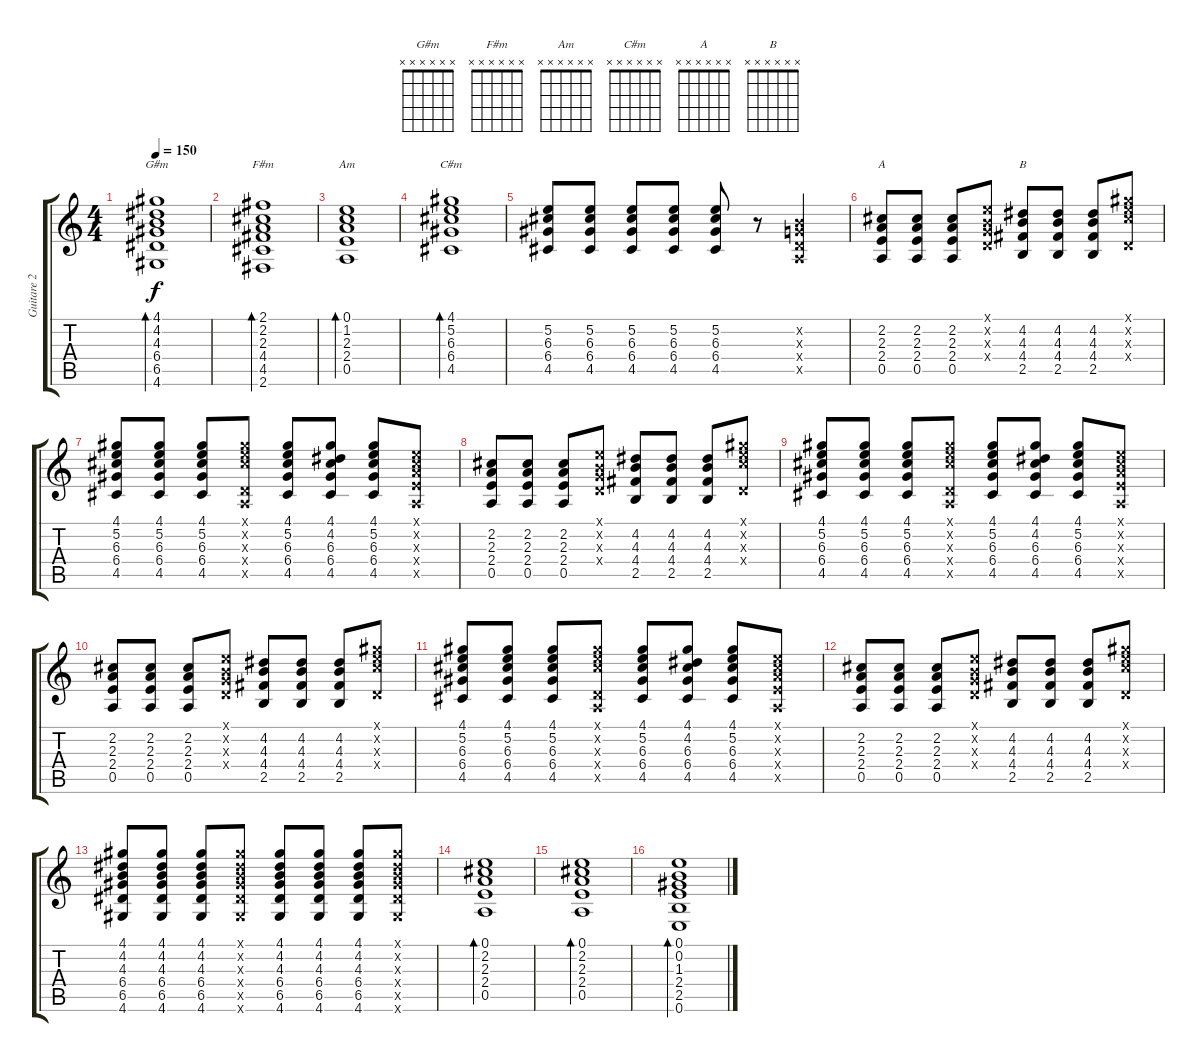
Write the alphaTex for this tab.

\track ("Guitare 2" "Guitare 2") {instrument electricguitarclean}
\staff {score tabs}
\tuning (E4 B3 G3 D3 A2 E2) {hide}
\chord ("G#m" x x x x x x) {firstfret 0}
\chord ("F#m" x x x x x x) {firstfret 0}
\chord ("Am" x x x x x x) {firstfret 0}
\chord ("C#m" x x x x x x) {firstfret 0}
\chord ("A" x x x x x x) {firstfret 0}
\chord ("B" x x x x x x) {firstfret 0}
\ts (4 4)
\tempo 150
\clef g2
\ks c
(4.1 4.2 4.3 6.4 6.5 4.6).1{bd 60 ch "G#m" dy f} |
(2.1 2.2 2.3 4.4 4.5 2.6).1{bd 60 ch "F#m"} |
(0.1 1.2 2.3 2.4 0.5).1{bd 60 ch "Am"} |
(4.1 5.2 6.3 6.4 4.5).1{bd 60 ch "C#m"} |
(5.2 6.3 6.4 4.5).8 (5.2 6.3 6.4 4.5).8 (5.2 6.3 6.4 4.5).8 (5.2 6.3 6.4 4.5).8 (5.2 6.3 6.4 4.5).8 r.8 (0.2{x} 0.3{x} 0.4{x} 0.5{x}).4 |
(2.2 2.3 2.4 0.5).8{ch "A"} (2.2 2.3 2.4 0.5).8 (2.2 2.3 2.4 0.5).8 (0.1{x} 0.2{x} 0.3{x} 0.4{x}).8 (4.2 4.3 4.4 2.5).8{ch "B"} (4.2 4.3 4.4 2.5).8 (4.2 4.3 4.4 2.5).8 (4.1{x} 5.2{x} 6.3{x} 0.4{x}).8 |
(4.1 5.2 6.3 6.4 4.5).8 (4.1 5.2 6.3 6.4 4.5).8 (4.1 5.2 6.3 6.4 4.5).8 (4.1{x} 5.2{x} 6.3{x} 0.4{x} 0.5{x}).8 (4.1 5.2 6.3 6.4 4.5).8 (4.1 4.2 6.3 6.4 4.5).8 (4.1 5.2 6.3 6.4 4.5).8 (0.1{x} 2.2{x} 2.3{x} 2.4{x} 0.5{x}).8 |
(2.2 2.3 2.4 0.5).8 (2.2 2.3 2.4 0.5).8 (2.2 2.3 2.4 0.5).8 (0.1{x} 0.2{x} 0.3{x} 0.4{x}).8 (4.2 4.3 4.4 2.5).8 (4.2 4.3 4.4 2.5).8 (4.2 4.3 4.4 2.5).8 (4.1{x} 5.2{x} 6.3{x} 0.4{x}).8 |
(4.1 5.2 6.3 6.4 4.5).8 (4.1 5.2 6.3 6.4 4.5).8 (4.1 5.2 6.3 6.4 4.5).8 (4.1{x} 5.2{x} 6.3{x} 0.4{x} 0.5{x}).8 (4.1 5.2 6.3 6.4 4.5).8 (4.1 4.2 6.3 6.4 4.5).8 (4.1 5.2 6.3 6.4 4.5).8 (0.1{x} 2.2{x} 2.3{x} 2.4{x} 0.5{x}).8 |
(2.2 2.3 2.4 0.5).8 (2.2 2.3 2.4 0.5).8 (2.2 2.3 2.4 0.5).8 (0.1{x} 0.2{x} 0.3{x} 0.4{x}).8 (4.2 4.3 4.4 2.5).8 (4.2 4.3 4.4 2.5).8 (4.2 4.3 4.4 2.5).8 (4.1{x} 5.2{x} 6.3{x} 0.4{x}).8 |
(4.1 5.2 6.3 6.4 4.5).8 (4.1 5.2 6.3 6.4 4.5).8 (4.1 5.2 6.3 6.4 4.5).8 (4.1{x} 5.2{x} 6.3{x} 0.4{x} 0.5{x}).8 (4.1 5.2 6.3 6.4 4.5).8 (4.1 4.2 6.3 6.4 4.5).8 (4.1 5.2 6.3 6.4 4.5).8 (0.1{x} 2.2{x} 2.3{x} 2.4{x} 0.5{x}).8 |
(2.2 2.3 2.4 0.5).8 (2.2 2.3 2.4 0.5).8 (2.2 2.3 2.4 0.5).8 (0.1{x} 0.2{x} 0.3{x} 0.4{x}).8 (4.2 4.3 4.4 2.5).8 (4.2 4.3 4.4 2.5).8 (4.2 4.3 4.4 2.5).8 (4.1{x} 5.2{x} 6.3{x} 0.4{x}).8 |
(4.1 4.2 4.3 6.4 6.5 4.6).8 (4.1 4.2 4.3 6.4 6.5 4.6).8 (4.1 4.2 4.3 6.4 6.5 4.6).8 (4.1{x} 4.2{x} 4.3{x} 6.4{x} 6.5{x} 4.6{x}).8 (4.1 4.2 4.3 6.4 6.5 4.6).8 (4.1 4.2 4.3 6.4 6.5 4.6).8 (4.1 4.2 4.3 6.4 6.5 4.6).8 (4.1{x} 4.2{x} 4.3{x} 6.4{x} 6.5{x} 4.6{x}).8 |
(0.1 2.2 2.3 2.4 0.5).1{bd 60} |
(0.1 2.2 2.3 2.4 0.5).1{bd 60} |
(0.1 0.2 1.3 2.4 2.5 0.6).1{bd 60}
